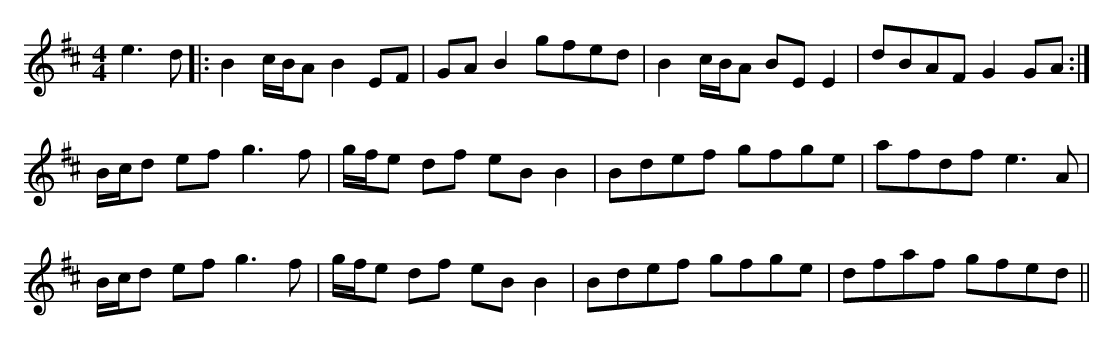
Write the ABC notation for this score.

X:1
M:4/4
K:Bmin
e3d|:B2 c/B/A B2EF|GAB2 gfed|B2 c/B/A BEE2|dBAF G2GA:|
B/c/d ef g3f|g/f/e df eBB2|Bdef gfge|afdf e3A|
B/c/d ef g3f|g/f/e df eBB2|Bdef gfge|dfaf gfed||
